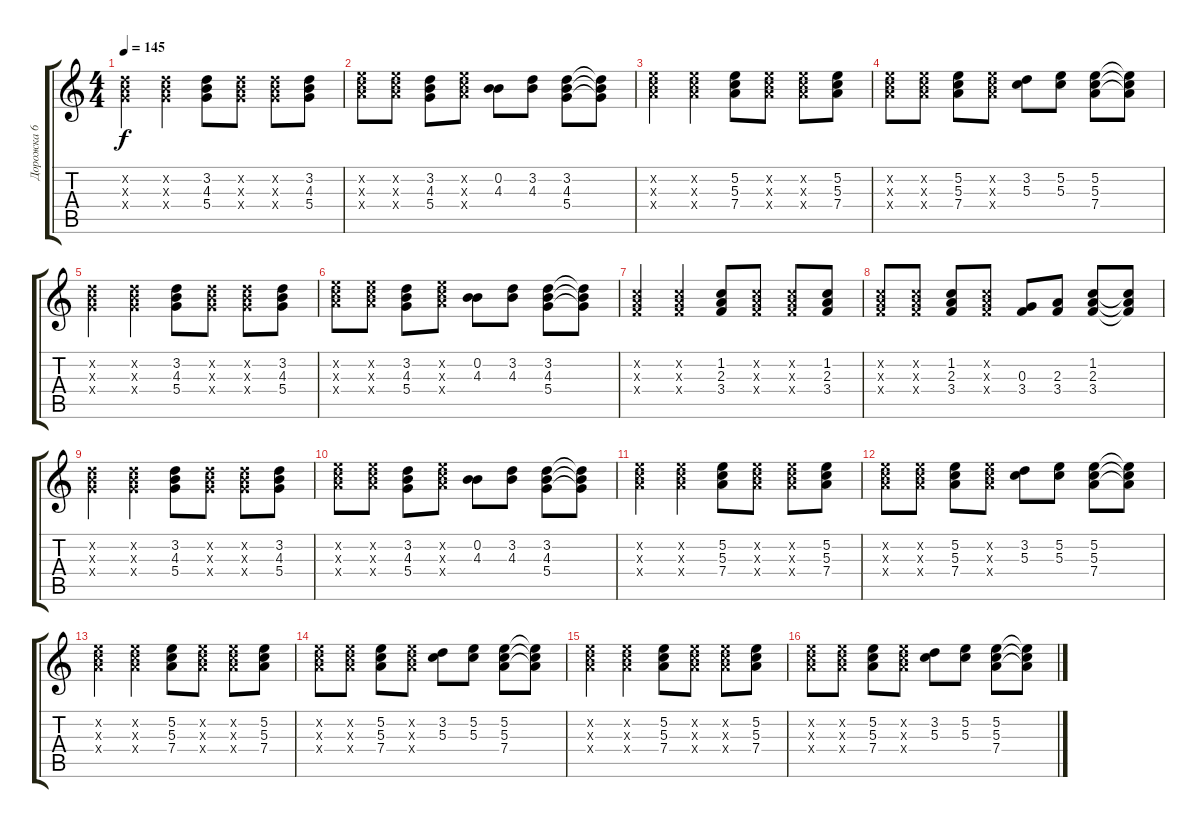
\track ("Дорожка 6" "Дорожка 6") {instrument distortionguitar}
\staff {score tabs}
\tuning (E4 B3 G3 D3 A2 E2) {hide}
\ts (4 4)
\tempo 145
\clef g2
\ks c
(3.2{x} 4.3{x} 5.4{x}).4{dy f} (3.2{x} 4.3{x} 5.4{x}).4 (3.2 4.3 5.4).8 (3.2{x} 4.3{x} 5.4{x}).8 (3.2{x} 4.3{x} 5.4{x}).8 (3.2 4.3 5.4).8 |
(5.2{x} 5.3{x} 7.4{x}).8 (5.2{x} 5.3{x} 7.4{x}).8 (3.2 4.3 5.4).8 (5.2{x} 5.3{x} 7.4{x}).8 (0.2 4.3).8 (3.2 4.3).8 (3.2 4.3 5.4).8 (3.2{t} 4.3{t} 5.4{t}).8 |
(5.2{x} 5.3{x} 7.4{x}).4 (5.2{x} 5.3{x} 7.4{x}).4 (5.2 5.3 7.4).8 (5.2{x} 5.3{x} 7.4{x}).8 (5.2{x} 5.3{x} 7.4{x}).8 (5.2 5.3 7.4).8 |
(5.2{x} 5.3{x} 7.4{x}).8 (5.2{x} 5.3{x} 7.4{x}).8 (5.2 5.3 7.4).8 (5.2{x} 5.3{x} 7.4{x}).8 (3.2 5.3).8 (5.2 5.3).8 (5.2 5.3 7.4).8 (5.2{t} 5.3{t} 7.4{t}).8 |
(3.2{x} 4.3{x} 5.4{x}).4 (3.2{x} 4.3{x} 5.4{x}).4 (3.2 4.3 5.4).8 (3.2{x} 4.3{x} 5.4{x}).8 (3.2{x} 4.3{x} 5.4{x}).8 (3.2 4.3 5.4).8 |
(5.2{x} 5.3{x} 7.4{x}).8 (5.2{x} 5.3{x} 7.4{x}).8 (3.2 4.3 5.4).8 (5.2{x} 5.3{x} 7.4{x}).8 (0.2 4.3).8 (3.2 4.3).8 (3.2 4.3 5.4).8 (3.2{t} 4.3{t} 5.4{t}).8 |
(1.2{x} 2.3{x} 3.4{x}).4 (1.2{x} 2.3{x} 3.4{x}).4 (1.2 2.3 3.4).8 (1.2{x} 2.3{x} 3.4{x}).8 (1.2{x} 2.3{x} 3.4{x}).8 (1.2 2.3 3.4).8 |
(1.2{x} 2.3{x} 3.4{x}).8 (1.2{x} 2.3{x} 3.4{x}).8 (1.2 2.3 3.4).8 (1.2{x} 2.3{x} 3.4{x}).8 (0.3 3.4).8 (2.3 3.4).8 (1.2 2.3 3.4).8 (1.2{t} 2.3{t} 3.4{t}).8 |
(3.2{x} 4.3{x} 5.4{x}).4 (3.2{x} 4.3{x} 5.4{x}).4 (3.2 4.3 5.4).8 (3.2{x} 4.3{x} 5.4{x}).8 (3.2{x} 4.3{x} 5.4{x}).8 (3.2 4.3 5.4).8 |
(5.2{x} 5.3{x} 7.4{x}).8 (5.2{x} 5.3{x} 7.4{x}).8 (3.2 4.3 5.4).8 (5.2{x} 5.3{x} 7.4{x}).8 (0.2 4.3).8 (3.2 4.3).8 (3.2 4.3 5.4).8 (3.2{t} 4.3{t} 5.4{t}).8 |
(5.2{x} 5.3{x} 7.4{x}).4 (5.2{x} 5.3{x} 7.4{x}).4 (5.2 5.3 7.4).8 (5.2{x} 5.3{x} 7.4{x}).8 (5.2{x} 5.3{x} 7.4{x}).8 (5.2 5.3 7.4).8 |
(5.2{x} 5.3{x} 7.4{x}).8 (5.2{x} 5.3{x} 7.4{x}).8 (5.2 5.3 7.4).8 (5.2{x} 5.3{x} 7.4{x}).8 (3.2 5.3).8 (5.2 5.3).8 (5.2 5.3 7.4).8 (5.2{t} 5.3{t} 7.4{t}).8 |
(5.2{x} 5.3{x} 7.4{x}).4 (5.2{x} 5.3{x} 7.4{x}).4 (5.2 5.3 7.4).8 (5.2{x} 5.3{x} 7.4{x}).8 (5.2{x} 5.3{x} 7.4{x}).8 (5.2 5.3 7.4).8 |
(5.2{x} 5.3{x} 7.4{x}).8 (5.2{x} 5.3{x} 7.4{x}).8 (5.2 5.3 7.4).8 (5.2{x} 5.3{x} 7.4{x}).8 (3.2 5.3).8 (5.2 5.3).8 (5.2 5.3 7.4).8 (5.2{t} 5.3{t} 7.4{t}).8 |
(5.2{x} 5.3{x} 7.4{x}).4 (5.2{x} 5.3{x} 7.4{x}).4 (5.2 5.3 7.4).8 (5.2{x} 5.3{x} 7.4{x}).8 (5.2{x} 5.3{x} 7.4{x}).8 (5.2 5.3 7.4).8 |
(5.2{x} 5.3{x} 7.4{x}).8 (5.2{x} 5.3{x} 7.4{x}).8 (5.2 5.3 7.4).8 (5.2{x} 5.3{x} 7.4{x}).8 (3.2 5.3).8 (5.2 5.3).8 (5.2 5.3 7.4).8 (5.2{t} 5.3{t} 7.4{t}).8
